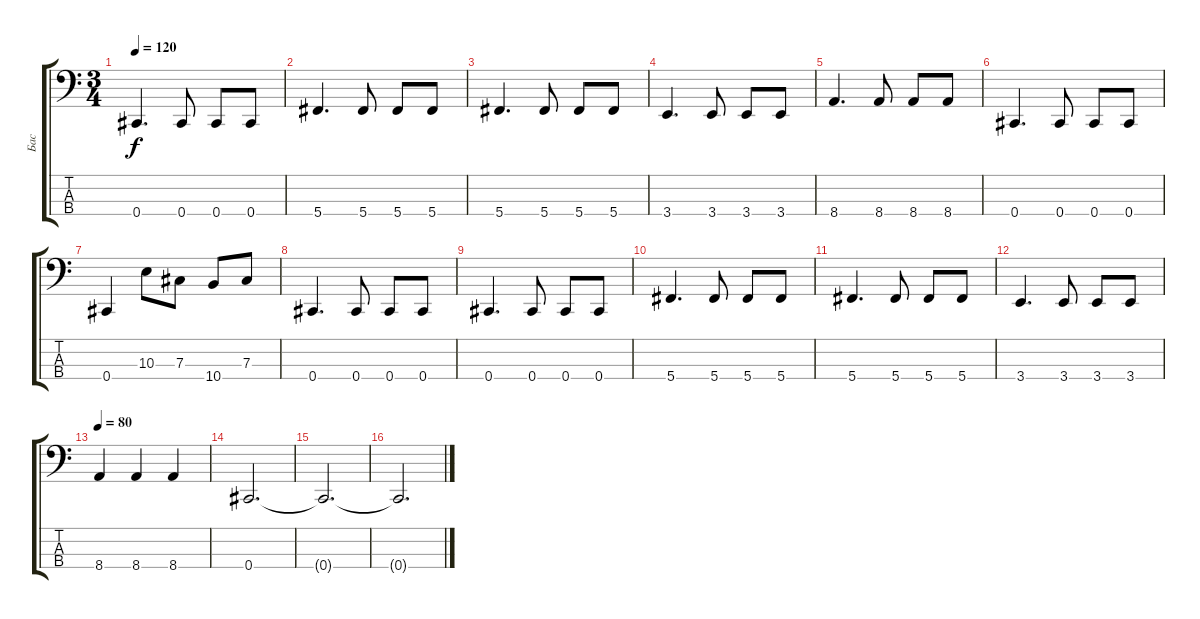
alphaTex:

\track ("Бас" "Бас") {instrument electricbassfinger}
\staff {score tabs}
\tuning (E2 B1 Gb1 Db1) {hide}
\ts (3 4)
\tempo 120
\clef f4
\ks c
0.4.4{d dy f} 0.4.8 0.4.8 0.4.8 |
5.4.4{d} 5.4.8 5.4.8 5.4.8 |
5.4.4{d} 5.4.8 5.4.8 5.4.8 |
3.4.4{d} 3.4.8 3.4.8 3.4.8 |
8.4.4{d} 8.4.8 8.4.8 8.4.8 |
0.4.4{d} 0.4.8 0.4.8 0.4.8 |
0.4.4 10.3.8 7.3.8 10.4.8 7.3.8 |
0.4.4{d} 0.4.8 0.4.8 0.4.8 |
0.4.4{d} 0.4.8 0.4.8 0.4.8 |
5.4.4{d} 5.4.8 5.4.8 5.4.8 |
5.4.4{d} 5.4.8 5.4.8 5.4.8 |
3.4.4{d} 3.4.8 3.4.8 3.4.8 |
\tempo 80
8.4.4 8.4.4 8.4.4 |
0.4.2{d} |
0.4{t}.2{d} |
0.4{t}.2{d}
